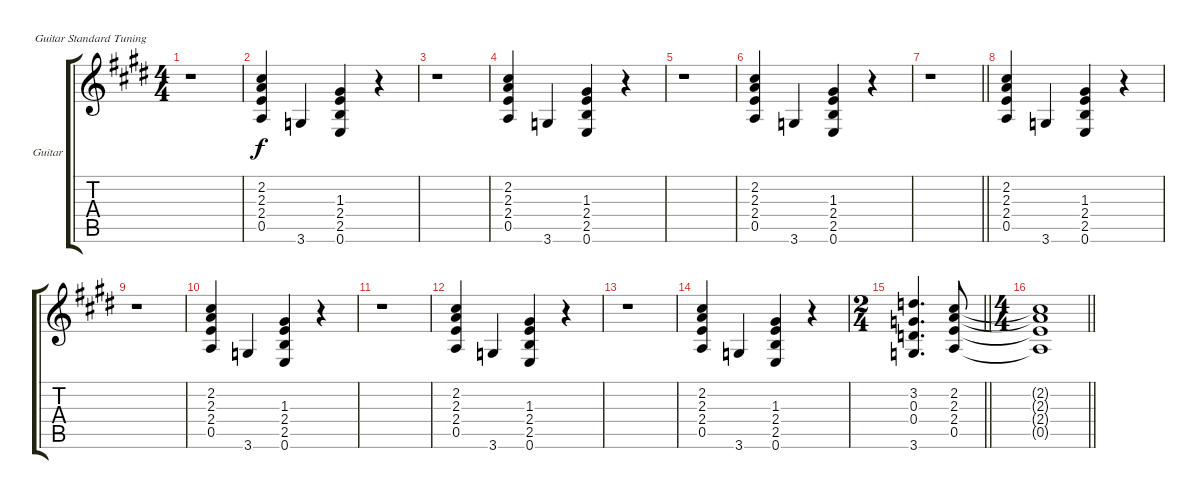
\bracketExtendMode groupsimilarinstruments
\firstSystemTrackNameOrientation horizontal
\otherSystemsTrackNameOrientation horizontal
\track ("Guitar" "Guitar") {instrument overdrivenguitar}
\staff {score tabs}
\tuning (E4 B3 G3 D3 A2 E2)
\ts (4 4)
\tempo (127 hide)
\clef g2
\ks e
r.1{dy f} |
(2.2 2.3 2.4 0.5).4 3.6.4 (1.3 2.4 2.5 0.6).4 r.4 |
r.1 |
(2.2 2.3 2.4 0.5).4 3.6.4 (1.3 2.4 2.5 0.6).4 r.4 |
r.1 |
(2.2 2.3 2.4 0.5).4 3.6.4 (1.3 2.4 2.5 0.6).4 r.4 |
\barLineRight lightlight
r.1 |
(2.2 2.3 2.4 0.5).4 3.6.4 (1.3 2.4 2.5 0.6).4 r.4 |
r.1 |
(2.2 2.3 2.4 0.5).4 3.6.4 (1.3 2.4 2.5 0.6).4 r.4 |
r.1 |
(2.2 2.3 2.4 0.5).4 3.6.4 (1.3 2.4 2.5 0.6).4 r.4 |
r.1 |
(2.2 2.3 2.4 0.5).4 3.6.4 (1.3 2.4 2.5 0.6).4 r.4 |
\ts (2 4)
\beaming (8 2 2)
\barLineRight lightlight
(3.2 0.3 0.4 3.6).4{d} (2.2 2.3 2.4 0.5).8 |
\ts (4 4)
\beaming (8 2 2 2 2)
\section ("" "")
\barLineRight lightlight
(2.2{t} 2.3{t} 2.4{t} 0.5{t}).1
